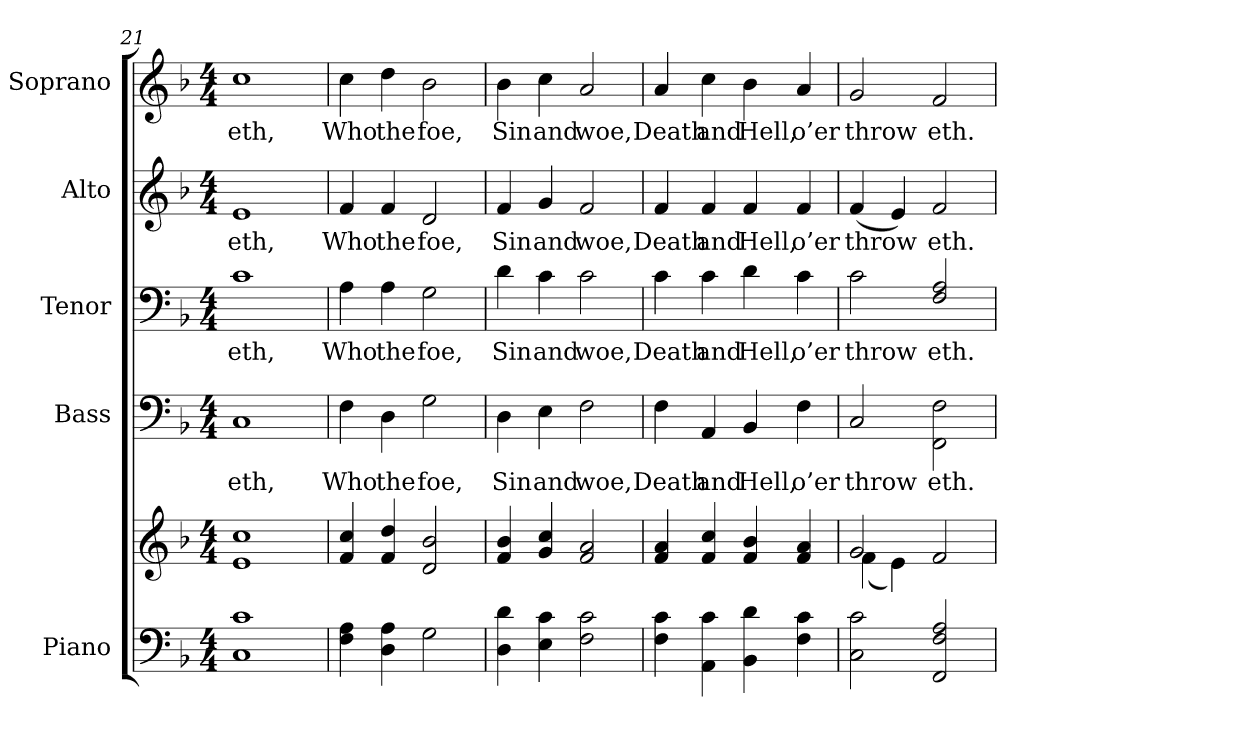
**kern	**kern	**kern	**text	**kern	**text	**kern	**text	**kern	**text
*part5	*part5	*part4	*part4	*part3	*part3	*part2	*part2	*part1	*part1
*staff6	*staff5	*staff4	*staff4	*staff3	*staff3	*staff2	*staff2	*staff1	*staff1
*I"Piano	*	*I"Bass	*	*I"Tenor	*	*I"Alto	*	*I"Soprano	*
*I'Pno.	*	*I'B.	*	*I'T.	*	*I'A.	*	*I'S.	*
*clefF4	*clefG2	*clefF4	*	*clefF4	*	*clefG2	*	*clefG2	*
*k[b-]	*k[b-]	*k[b-]	*	*k[b-]	*	*k[b-]	*	*k[b-]	*
*F:	*F:	*F:	*	*F:	*	*F:	*	*F:	*
*M4/4	*M4/4	*M4/4	*	*M4/4	*	*M4/4	*	*M4/4	*
=21	=21	=21	=21	=21	=21	=21	=21	=21	=21
!	!	!	!LO:LY:b:color=#000000	!	!	!	!	!	!
!	!	!	!	!	!LO:LY:b:color=#000000	!	!	!	!
!	!	!	!	!	!	!	!LO:LY:b:color=#000000	!	!
!	!	!	!	!	!	!	!	!	!LO:LY:b:color=#000000
1Ci 1ci	1ei 1cci	1Ci	eth,	1ci	eth,	1ei	eth,	1cci	eth,
!!LO:PB:g=z
=22	=22	=22	=22	=22	=22	=22	=22	=22	=22
!	!	!	!LO:LY:b:color=#000000	!	!	!	!	!	!
!	!	!	!	!	!LO:LY:b:color=#000000	!	!	!	!
!	!	!	!	!	!	!	!LO:LY:b:color=#000000	!	!
!	!	!	!	!	!	!	!	!	!LO:LY:b:color=#000000
4Fi\ 4Ai	4fi/ 4cci	4Fi\	Who	4Ai\	Who	4fi/	Who	4cci\	Who
!	!	!	!LO:LY:b:color=#000000	!	!	!	!	!	!
!	!	!	!	!	!LO:LY:b:color=#000000	!	!	!	!
!	!	!	!	!	!	!	!LO:LY:b:color=#000000	!	!
!	!	!	!	!	!	!	!	!	!LO:LY:b:color=#000000
4Di\ 4Ai	4fi/ 4ddi	4Di\	the	4Ai\	the	4fi/	the	4ddi\	the
!	!	!	!LO:LY:b:color=#000000	!	!	!	!	!	!
!	!	!	!	!	!LO:LY:b:color=#000000	!	!	!	!
!	!	!	!	!	!	!	!LO:LY:b:color=#000000	!	!
!	!	!	!	!	!	!	!	!	!LO:LY:b:color=#000000
2Gi\	2di/ 2b-i	2Gi\	foe,	2Gi\	foe,	2di/	foe,	2b-i\	foe,
=23	=23	=23	=23	=23	=23	=23	=23	=23	=23
!	!	!	!LO:LY:b:color=#000000	!	!	!	!	!	!
!	!	!	!	!	!LO:LY:b:color=#000000	!	!	!	!
!	!	!	!	!	!	!	!LO:LY:b:color=#000000	!	!
!	!	!	!	!	!	!	!	!	!LO:LY:b:color=#000000
4Di\ 4di	4fi/ 4b-i	4Di\	Sin	4di\	Sin	4fi/	Sin	4b-i\	Sin
!	!	!	!LO:LY:b:color=#000000	!	!	!	!	!	!
!	!	!	!	!	!LO:LY:b:color=#000000	!	!	!	!
!	!	!	!	!	!	!	!LO:LY:b:color=#000000	!	!
!	!	!	!	!	!	!	!	!	!LO:LY:b:color=#000000
4Ei\ 4ci	4gi/ 4cci	4Ei\	and	4ci\	and	4gi/	and	4cci\	and
!	!	!	!LO:LY:b:color=#000000	!	!	!	!	!	!
!	!	!	!	!	!LO:LY:b:color=#000000	!	!	!	!
!	!	!	!	!	!	!	!LO:LY:b:color=#000000	!	!
!	!	!	!	!	!	!	!	!	!LO:LY:b:color=#000000
2Fi\ 2ci	2fi/ 2ai	2Fi\	woe,	2ci\	woe,	2fi/	woe,	2ai/	woe,
!!LO:PB:g=z
=24	=24	=24	=24	=24	=24	=24	=24	=24	=24
!	!	!	!LO:LY:b:color=#000000	!	!	!	!	!	!
!	!	!	!	!	!LO:LY:b:color=#000000	!	!	!	!
!	!	!	!	!	!	!	!LO:LY:b:color=#000000	!	!
!	!	!	!	!	!	!	!	!	!LO:LY:b:color=#000000
4Fi\ 4ci	4fi/ 4ai	4Fi\	Death	4ci\	Death	4fi/	Death	4ai/	Death
!	!	!	!LO:LY:b:color=#000000	!	!	!	!	!	!
!	!	!	!	!	!LO:LY:b:color=#000000	!	!	!	!
!	!	!	!	!	!	!	!LO:LY:b:color=#000000	!	!
!	!	!	!	!	!	!	!	!	!LO:LY:b:color=#000000
4AAi\ 4ci	4fi/ 4cci	4AAi/	and	4ci\	and	4fi/	and	4cci\	and
!	!	!	!LO:LY:b:color=#000000	!	!	!	!	!	!
!	!	!	!	!	!LO:LY:b:color=#000000	!	!	!	!
!	!	!	!	!	!	!	!LO:LY:b:color=#000000	!	!
!	!	!	!	!	!	!	!	!	!LO:LY:b:color=#000000
4BB-i\ 4di	4fi/ 4b-i	4BB-i/	Hell,	4di\	Hell,	4fi/	Hell,	4b-i\	Hell,
!	!	!	!LO:LY:b:color=#000000	!	!	!	!	!	!
!	!	!	!	!	!LO:LY:b:color=#000000	!	!	!	!
!	!	!	!	!	!	!	!LO:LY:b:color=#000000	!	!
!	!	!	!	!	!	!	!	!	!LO:LY:b:color=#000000
4Fi\ 4ci	4fi/ 4ai	4Fi\	o’er	4ci\	o’er	4fi/	o’er	4ai/	o’er
=25	=25	=25	=25	=25	=25	=25	=25	=25	=25
*	*^	*	*	*	*	*	*	*	*
!	!	!	!	!LO:LY:b:color=#000000	!	!	!	!	!	!
!	!	!	!	!	!	!LO:LY:b:color=#000000	!	!	!	!
!	!	!	!	!	!	!	!	!LO:LY:b:color=#000000	!	!
!	!	!	!	!	!	!	!	!	!	!LO:LY:b:color=#000000
2Ci\ 2ci	2gi/	(4fi\	2Ci/	throw	2ci\	throw	(4fi/	throw	2gi/	throw
.	.	4ei\)	.	.	.	.	4ei/)	.	.	.
!	!	!	!	!LO:LY:b:color=#000000	!	!	!	!	!	!
!	!	!	!	!	!	!LO:LY:b:color=#000000	!	!	!	!
!	!	!	!	!	!	!	!	!LO:LY:b:color=#000000	!	!
!	!	!	!	!	!	!	!	!	!	!LO:LY:b:color=#000000
2FFi/ 2Fi 2Ai	2fi/	2ryy	2FFi\ 2Fi	eth.	2Fi/ 2Ai	eth.	2fi/	eth.	2fi/	eth.
*	*v	*v	*	*	*	*	*	*	*	*
=	=	=	=	=	=	=	=	=	=
*-	*-	*-	*-	*-	*-	*-	*-	*-	*-
